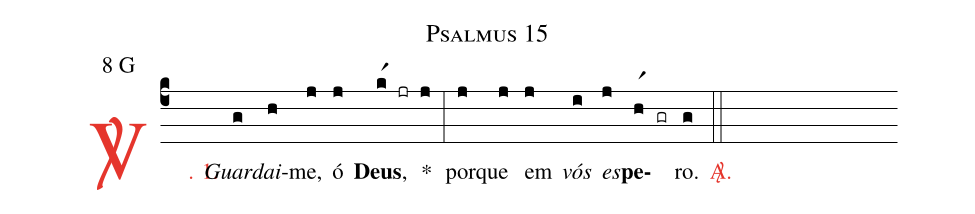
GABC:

name: Psalmus 15;
mode: 8;
mode-differentia: G;
%%
(c4)

<c><sp>V/</sp>. 1.</c>() <i>Guar</i>(g)<i>dai</i>-(h)me,(j) ó(j) <b>Deus</b>,(kr1 jr j) *(:) por(j)que(j) em(j) <i>vós</i>(i) <i>es</i>(j)<b>pe</b>(hr1)(gr)ro.(g)

<c><sp>A/</sp>.</c>(::)
